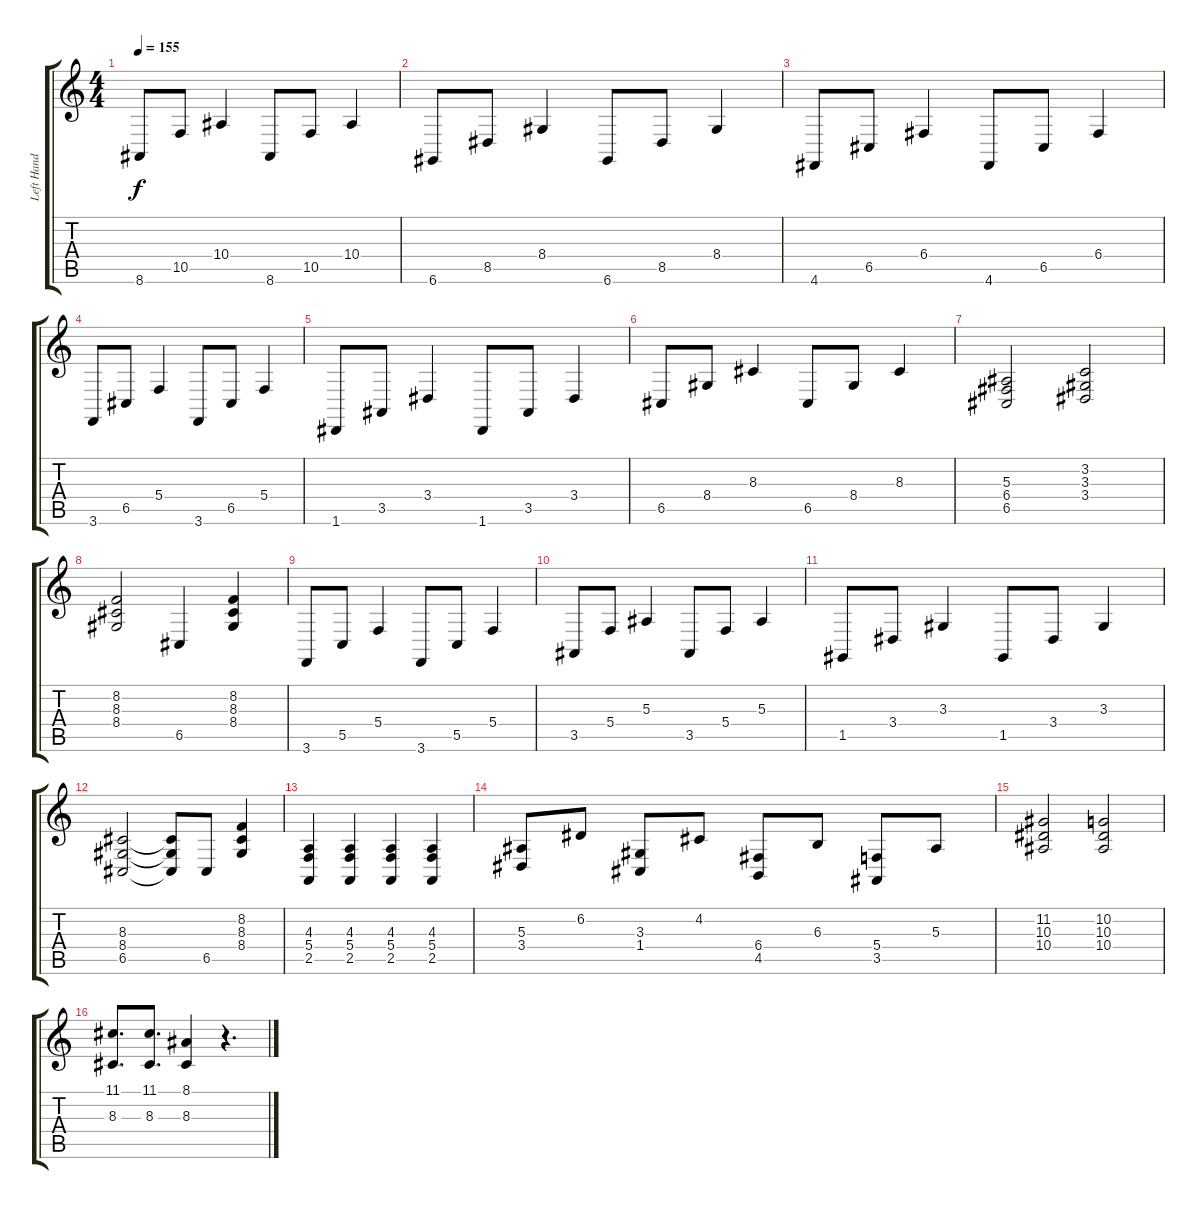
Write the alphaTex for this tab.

\track ("Left Hand" "Left Hand") {instrument acousticgrandpiano}
\staff {score tabs}
\tuning (D4 A3 F3 C3 G2 D2) {hide}
\ts (4 4)
\tempo 155
\clef g2
\ks c
8.6.8{dy f} 10.5.8 10.4.4 8.6.8 10.5.8 10.4.4 |
6.6.8 8.5.8 8.4.4 6.6.8 8.5.8 8.4.4 |
4.6.8 6.5.8 6.4.4 4.6.8 6.5.8 6.4.4 |
3.6.8 6.5.8 5.4.4 3.6.8 6.5.8 5.4.4 |
1.6.8 3.5.8 3.4.4 1.6.8 3.5.8 3.4.4 |
6.5.8 8.4.8 8.3.4 6.5.8 8.4.8 8.3.4 |
(5.3 6.4 6.5).2 (3.2 3.3 3.4).2 |
(8.2 8.3 8.4).2 6.5.4 (8.2 8.3 8.4).4 |
3.6.8 5.5.8 5.4.4 3.6.8 5.5.8 5.4.4 |
3.5.8 5.4.8 5.3.4 3.5.8 5.4.8 5.3.4 |
1.5.8 3.4.8 3.3.4 1.5.8 3.4.8 3.3.4 |
(8.3 8.4 6.5).2 (8.3{t} 8.4{t} 6.5{t}).8 6.5.8 (8.2 8.3 8.4).4 |
(4.3 5.4 2.5).4 (4.3 5.4 2.5).4 (4.3 5.4 2.5).4 (4.3 5.4 2.5).4 |
(5.3 3.4).8 6.2.8 (3.3 1.4).8 4.2.8 (6.4 4.5).8 6.3.8 (5.4 3.5).8 5.3.8 |
(11.2 10.3 10.4).2 (10.2 10.3 10.4).2 |
(11.1 8.3).8{d} (11.1 8.3).8{d} (8.1 8.3).4 r.4{d}
